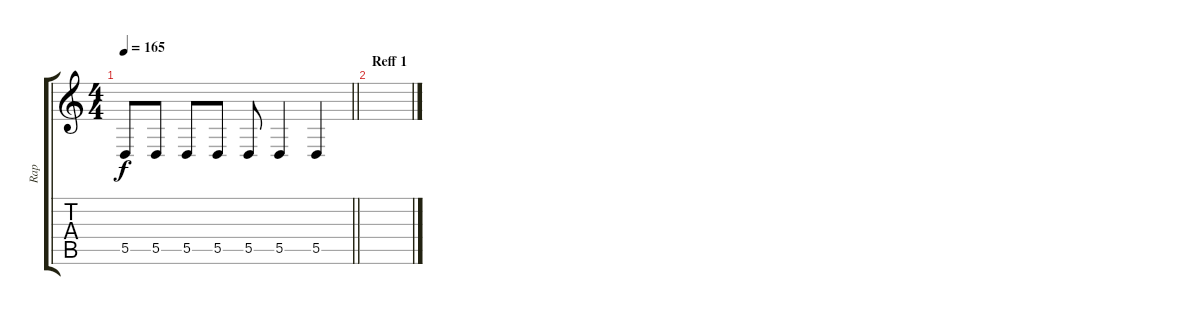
\track ("Rap" "Rap") {instrument clarinet}
\staff {score tabs}
\tuning (E4 B3 G3 D3 A2 E2) {hide}
\ts (4 4)
\tempo 165
\clef g2
\barLineRight lightlight
\ks c
5.5.8{dy f} 5.5.8 5.5.8 5.5.8 5.5.8 5.5.4 5.5.4 |
\section ("" "Reff 1")
